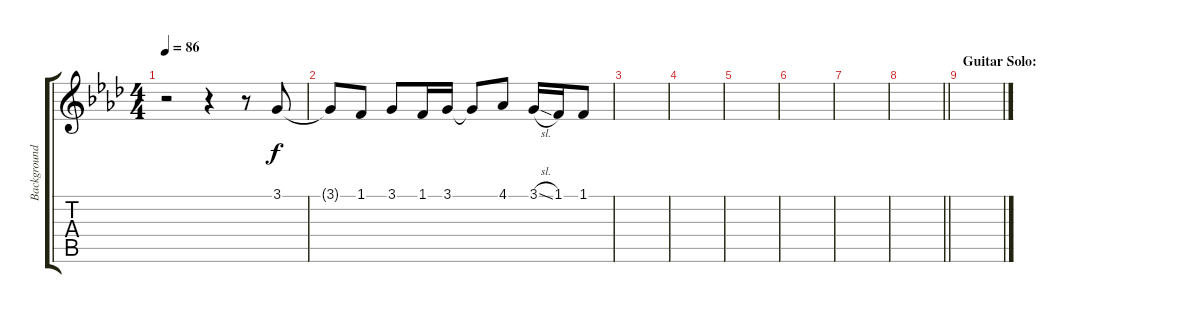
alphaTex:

\track ("Background Vocal" "Background") {instrument sopranosax}
\staff {score tabs}
\tuning (E4 B3 G3 D3 A2 E2) {hide}
\ts (4 4)
\tempo 86
\clef g2
\ks ab
r.2{dy f} r.4 r.8 3.1.8 |
3.1{t}.8 1.1.8 3.1.8 1.1.16 3.1.16 3.1{t}.8 4.1.8 3.1{sl}.16 1.1.16 1.1.8 |
|
|
|
|
|
\barLineRight lightlight
|
\section ("" "Guitar Solo:")
